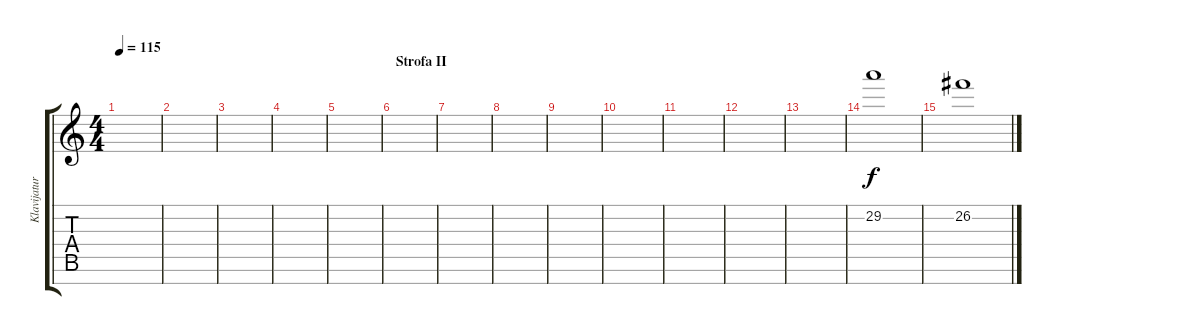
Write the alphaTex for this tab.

\track ("Klavijature (2)" "Klavijatur") {instrument brightacousticpiano}
\staff {score tabs}
\tuning (A4 E4 B3 G3 D3 A2 E2) {hide}
\ts (4 4)
\tempo 115
\clef g2
\ks c
|
|
|
|
|
\section ("" "Strofa II")
|
|
|
|
|
|
|
|
29.2.1 |
26.2.1
